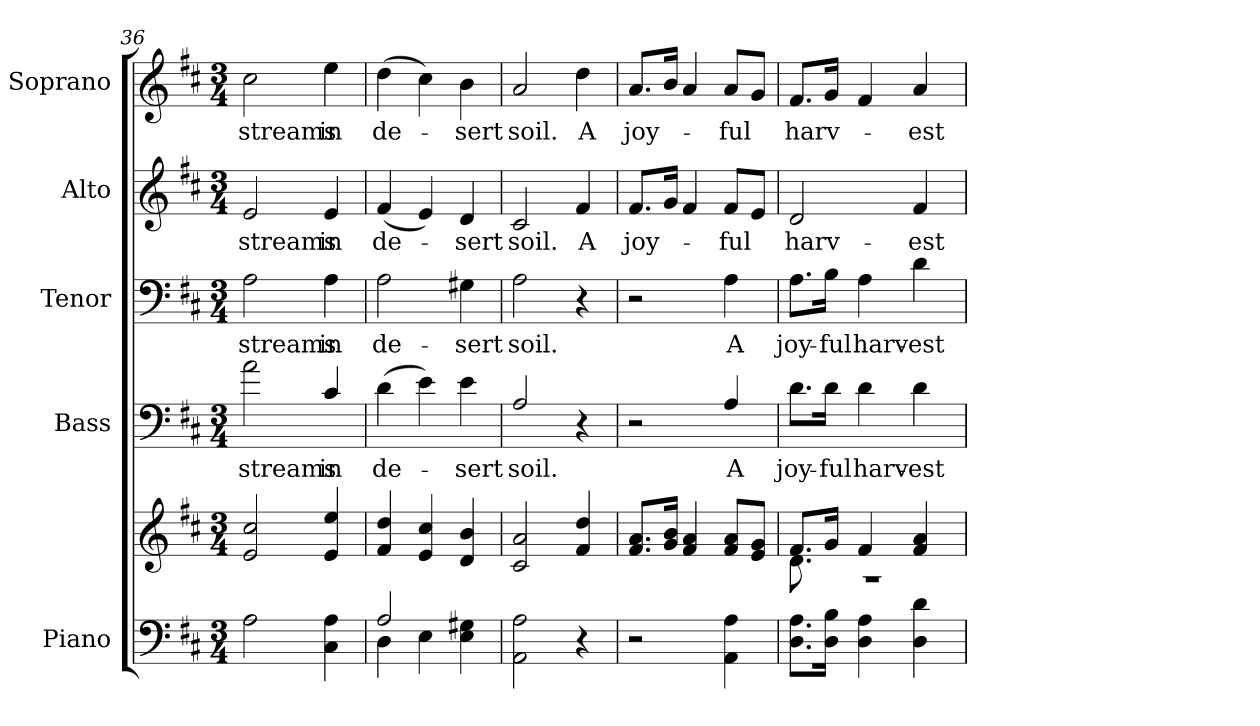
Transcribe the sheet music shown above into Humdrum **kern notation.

**kern	**kern	**kern	**text	**kern	**text	**kern	**text	**kern	**text
*part5	*part5	*part4	*part4	*part3	*part3	*part2	*part2	*part1	*part1
*staff6	*staff5	*staff4	*staff4	*staff3	*staff3	*staff2	*staff2	*staff1	*staff1
*I"Piano	*	*I"Bass	*	*I"Tenor	*	*I"Alto	*	*I"Soprano	*
*I'Pno.	*	*I'B.	*	*I'T.	*	*I'A.	*	*I'S.	*
*clefF4	*clefG2	*clefF4	*	*clefF4	*	*clefG2	*	*clefG2	*
*	*	*ITrd7c12	*	*	*	*	*	*	*
*k[f#c#]	*k[f#c#]	*k[f#c#]	*	*k[f#c#]	*	*k[f#c#]	*	*k[f#c#]	*
*D:	*D:	*D:	*	*D:	*	*D:	*	*D:	*
*M3/4	*M3/4	*M3/4	*	*M3/4	*	*M3/4	*	*M3/4	*
=36	=36	=36	=36	=36	=36	=36	=36	=36	=36
!	!	!	!LO:LY:b:color=#000000	!	!	!	!	!	!
!	!	!	!	!	!LO:LY:b:color=#000000	!	!	!	!
!	!	!	!	!	!	!	!LO:LY:b:color=#000000	!	!
!	!	!	!	!	!	!	!	!	!LO:LY:b:color=#000000
2Ai\	2ei/ 2cc#i	2Ai\	streams	2Ai\	streams	2ei/	streams	2cc#i\	streams
!	!	!	!LO:LY:b:color=#000000	!	!	!	!	!	!
!	!	!	!	!	!LO:LY:b:color=#000000	!	!	!	!
!	!	!	!	!	!	!	!LO:LY:b:color=#000000	!	!
!	!	!	!	!	!	!	!	!	!LO:LY:b:color=#000000
4C#i\ 4Ai	4ei/ 4eei	4C#i/	in	4Ai\	in	4ei/	in	4eei\	in
!!LO:PB:g=z
=37	=37	=37	=37	=37	=37	=37	=37	=37	=37
*^	*	*	*	*	*	*	*	*	*
!	!	!	!	!LO:LY:b:color=#000000	!	!	!	!	!	!
!	!	!	!	!	!	!LO:LY:b:color=#000000	!	!	!	!
!	!	!	!	!	!	!	!	!LO:LY:b:color=#000000	!	!
!	!	!	!	!	!	!	!	!	!	!LO:LY:b:color=#000000
2Ai/	4Di\	(4f#i/ 4ddi	(4Di\	de-	2Ai\	de-	(4f#i/	de-	(4ddi\	de-
.	4Ei\	4ei/ 4cc#i	4Ei\)	.	.	.	4ei/)	.	4cc#i\)	.
!	!	!	!	!LO:LY:b:color=#000000	!	!	!	!	!	!
!	!	!	!	!	!	!LO:LY:b:color=#000000	!	!	!	!
!	!	!	!	!	!	!	!	!LO:LY:b:color=#000000	!	!
!	!	!	!	!	!	!	!	!	!	!LO:LY:b:color=#000000
4Ei\ 4G#Xi	4ryy	4di/ 4bi	4Ei\	-sert	4G#Xi\	-sert	4di/	-sert	4bi\	-sert
*v	*v	*	*	*	*	*	*	*	*	*
=38	=38	=38	=38	=38	=38	=38	=38	=38	=38
*^	*	*	*	*	*	*	*	*	*
!	!	!	!	!LO:LY:b:color=#000000	!	!	!	!	!	!
*v	*v	*	*	*	*	*	*	*	*	*
*^	*	*	*	*	*	*	*	*	*
!	!	!	!	!	!	!LO:LY:b:color=#000000	!	!	!	!
*v	*v	*	*	*	*	*	*	*	*	*
*^	*	*	*	*	*	*	*	*	*
!	!	!	!	!	!	!	!	!LO:LY:b:color=#000000	!	!
*v	*v	*	*	*	*	*	*	*	*	*
*^	*	*	*	*	*	*	*	*	*
!	!	!	!	!	!	!	!	!	!	!LO:LY:b:color=#000000
*v	*v	*	*	*	*	*	*	*	*	*
2AAi\ 2Ai	2c#i/ 2ai	2AAi/	soil.	2Ai\	soil.	2c#i/	soil.	2ai/	soil.
!	!	!	!	!	!	!	!LO:LY:b:color=#000000	!	!
!	!	!	!	!	!	!	!	!	!LO:LY:b:color=#000000
4r	4f#i/ 4ddi	4r	.	4r	.	4f#i/	A	4ddi\	A
=39	=39	=39	=39	=39	=39	=39	=39	=39	=39
!	!	!	!	!	!	!	!LO:LY:b:color=#000000	!	!
!	!	!	!	!	!	!	!	!	!LO:LY:b:color=#000000
2r	8.f#i/ 8.aiL	2r	.	2r	.	8.f#i/L	joy-	8.ai/L	joy-
.	16gi/ 16biJk	.	.	.	.	16gi/Jk	.	16bi/Jk	.
.	4f#i/ 4ai	.	.	.	.	4f#i/	.	4ai/	.
!	!	!	!LO:LY:b:color=#000000	!	!	!	!	!	!
!	!	!	!	!	!LO:LY:b:color=#000000	!	!	!	!
!	!	!	!	!	!	!	!LO:LY:b:color=#000000	!	!
!	!	!	!	!	!	!	!	!	!LO:LY:b:color=#000000
4AAi\ 4Ai	8f#i/ 8aiL	4AAi/	A	4Ai\	A	8f#i/L	-ful	8ai/L	-ful
.	8ei/ 8giJ	.	.	.	.	8ei/J	.	8gi/J	.
=40	=40	=40	=40	=40	=40	=40	=40	=40	=40
!LO:N:vis=1	!	!	!	!	!	!	!	!	!
*^	*^	*	*	*	*	*	*	*	*
!	!	!	!	!	!LO:LY:b:color=#000000	!	!	!	!	!	!
!	!	!	!	!	!	!	!LO:LY:b:color=#000000	!	!	!	!
!	!	!	!	!	!	!	!	!	!LO:LY:b:color=#000000	!	!
!	!	!	!	!	!	!	!	!	!	!	!LO:LY:b:color=#000000
2.r	8.Di\ 8.AiL	8.f#i/L	8.di\	8.Di\L	joy-	8.Ai\L	joy-	2di/	harv-	8.f#i/L	harv-
!	!	!	!	!	!LO:LY:b:color=#000000	!	!	!	!	!	!
!	!	!	!	!	!	!	!LO:LY:b:color=#000000	!	!	!	!
.	16Di\ 16BiJk	16gi/Jk	2ryy	16Di\Jk	-ful	16Bi\Jk	-ful	.	.	16gi/Jk	.
!	!	!	!	!	!LO:LY:b:color=#000000	!	!	!	!	!	!
!	!	!	!	!	!	!	!LO:LY:b:color=#000000	!	!	!	!
.	4Di\ 4Ai	4f#i/	.	4Di\	harv-	4Ai\	harv-	.	.	4f#i/	.
!	!	!	!	!	!LO:LY:b:color=#000000	!	!	!	!	!	!
!	!	!	!	!	!	!	!LO:LY:b:color=#000000	!	!	!	!
!	!	!	!	!	!	!	!	!	!LO:LY:b:color=#000000	!	!
!	!	!	!	!	!	!	!	!	!	!	!LO:LY:b:color=#000000
.	4Di\ 4di	4f#i/ 4ai	.	4Di\	-est	4di\	-est	4f#i/	-est	4ai/	-est
.	.	.	16ryy	.	.	.	.	.	.	.	.
*v	*v	*	*	*	*	*	*	*	*	*	*
*	*v	*v	*	*	*	*	*	*	*	*
=	=	=	=	=	=	=	=	=	=
*-	*-	*-	*-	*-	*-	*-	*-	*-	*-
